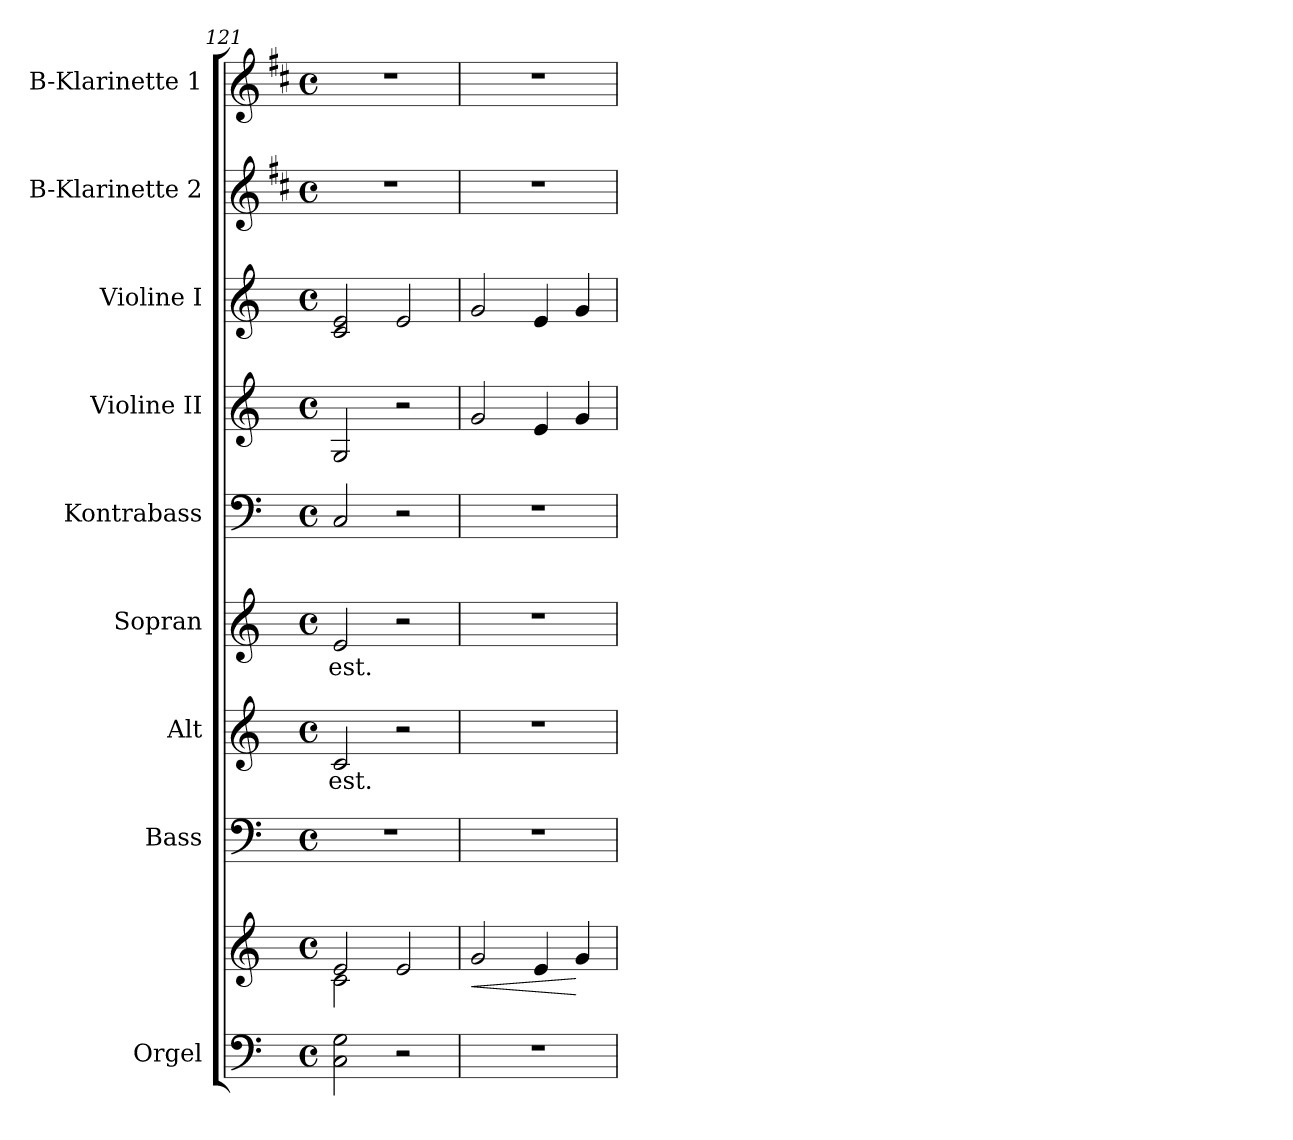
**kern	**kern	**dynam	**kern	**kern	**text	**kern	**text	**kern	**kern	**kern	**kern	**kern
*part9	*part9	*part9	*part8	*part7	*part7	*part6	*part6	*part5	*part4	*part3	*part2	*part1
*staff10	*staff9	*staff9/10	*staff8	*staff7	*staff7	*staff6	*staff6	*staff5	*staff4	*staff3	*staff2	*staff1
*I"Orgel	*	*	*I"Bass	*I"Alt	*	*I"Sopran	*	*I"Kontrabass	*I"Violine II	*I"Violine I	*I"B-Klarinette 2	*I"B-Klarinette 1
*I'Org.	*	*	*I'B.	*I'A.	*	*I'S.	*	*I'Kb.	*I'Vl. II	*I'Vl. I	*I'B Kl. 2	*I'B Kl. 1
*clefF4	*clefG2	*	*clefF4	*clefG2	*	*clefG2	*	*clefF4	*clefG2	*clefG2	*clefG2	*clefG2
*	*	*	*	*	*	*	*	*ITrd7c12	*	*	*ITrd1c2	*ITrd1c2
*k[]	*k[]	*	*k[]	*k[]	*	*k[]	*	*k[]	*k[]	*k[]	*k[]	*k[]
*C:	*C:	*	*C:	*C:	*	*C:	*	*C:	*C:	*C:	*C:	*C:
*M4/4	*M4/4	*	*M4/4	*M4/4	*	*M4/4	*	*M4/4	*M4/4	*M4/4	*M4/4	*M4/4
*met(c)	*met(c)	*	*met(c)	*met(c)	*	*met(c)	*	*met(c)	*met(c)	*met(c)	*met(c)	*met(c)
=121	=121	=121	=121	=121	=121	=121	=121	=121	=121	=121	=121	=121
*	*^	*	*	*	*	*	*	*	*	*	*	*
!	!	!	!	!	!	!LO:LY:b	!	!LO:LY:b	!	!	!	!	!
2C\ 2G\	2e/	2c\	.	1r	2c/	est.	2e/	est.	2CC/	2G/	2c/ 2e/	1r	1r
2r	2e/	2ryy	.	.	2r	.	2r	.	2r	2r	2e/	.	.
!!LO:PB:g=z
=122	=122	=122	=122	=122	=122	=122	=122	=122	=122	=122	=122	=122	=122
!	!	!	!LO:HP:b	!	!	!	!	!	!	!	!	!	!
*	*v	*v	*	*	*	*	*	*	*	*	*	*	*
1r	2g/	<	1r	1r	.	1r	.	1r	2g/	2g/	1r	1r
.	4e/	.	.	.	.	.	.	.	4e/	4e/	.	.
.	4g/	[	.	.	.	.	.	.	4g/	4g/	.	.
=	=	=	=	=	=	=	=	=	=	=	=	=
*-	*-	*-	*-	*-	*-	*-	*-	*-	*-	*-	*-	*-
